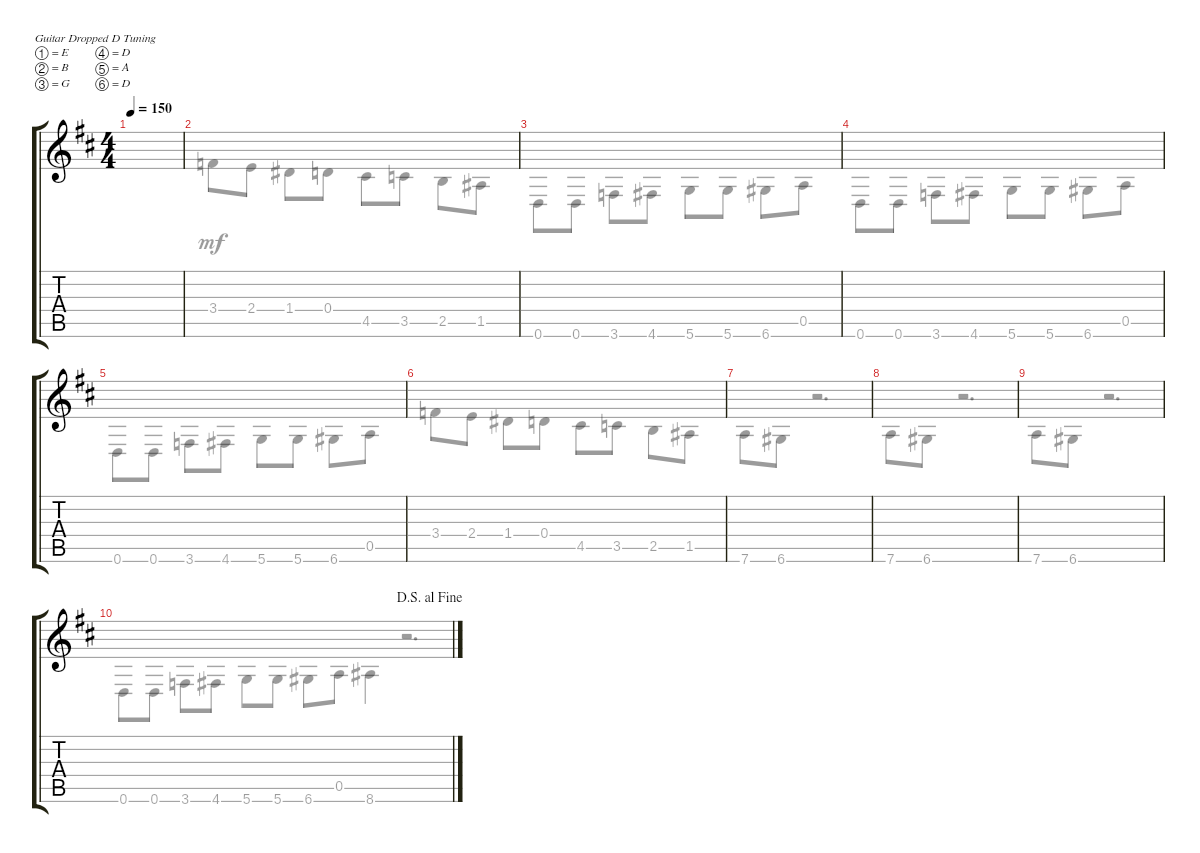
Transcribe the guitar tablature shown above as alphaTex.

\bracketExtendMode groupsimilarinstruments
\firstSystemTrackNameOrientation horizontal
\otherSystemsTrackNameOrientation horizontal
\track "" {instrument acousticguitarsteel}
\staff {score tabs}
\tuning (E4 B3 G3 D3 A2 D2)
\voice
\ts (4 4)
\tempo 150
\clef g2
\ks d
|
|
|
|
|
|
|
|
|
\jump dalsegnoalfine
\voice
\clef g2
\ks d
0.6.8{dy mf} 0.6.8 3.6.8 4.6.8 5.6.8 5.6.8 6.6.8 0.5.8 |
3.4.8 2.4.8 1.4.8 0.4.8 4.5.8 3.5.8 2.5.8 1.5.8 |
0.6.8 0.6.8 3.6.8 4.6.8 5.6.8 5.6.8 6.6.8 0.5.8 |
0.6.8 0.6.8 3.6.8 4.6.8 5.6.8 5.6.8 6.6.8 0.5.8 |
0.6.8 0.6.8 3.6.8 4.6.8 5.6.8 5.6.8 6.6.8 0.5.8 |
3.4.8 2.4.8 1.4.8 0.4.8 4.5.8 3.5.8 2.5.8 1.5.8 |
7.6.8 6.6.8 r.2{d} |
7.6.8 6.6.8 r.2{d} |
7.6.8 6.6.8 r.2{d} |
8.6.4 r.2{d}
